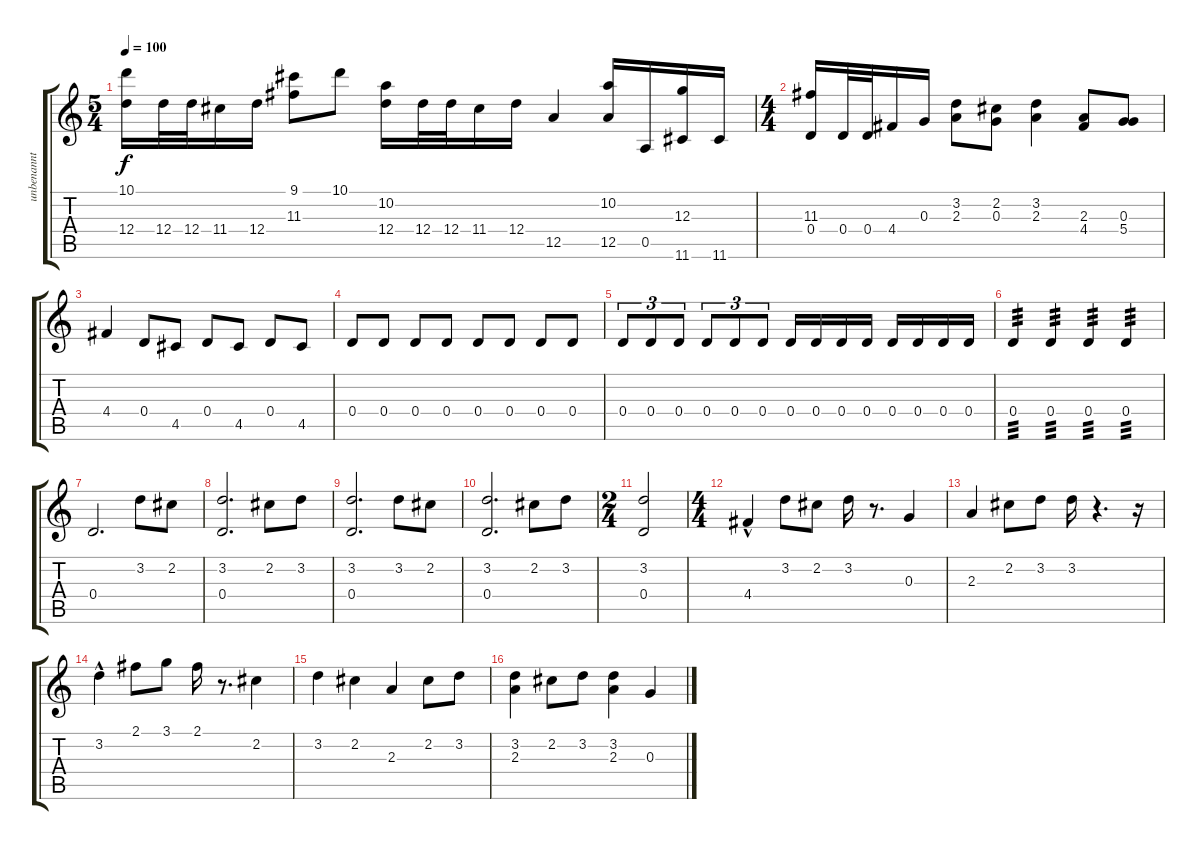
\track ("unbenannt" "unbenannt") {instrument acousticguitarnylon}
\staff {score tabs}
\tuning (E4 B3 G3 D3 A2 D2) {hide}
\ts (5 4)
\tempo 100
\clef g2
\ks c
(10.1 12.4).16{dy f} 12.4.32 12.4.32 11.4.16 12.4.16 (9.1 11.3).8 10.1.8 (10.2 12.4).16 12.4.32 12.4.32 11.4.16 12.4.16 12.5.4 (10.2 12.5).16 0.5.16 (12.3 11.6).16 11.6.16 |
\ts (4 4)
(11.3 0.4).16 0.4.32 0.4.32 4.4.16 0.3.16 (3.2 2.3).8 (2.2 0.3).8 (3.2 2.3).4 (2.3 4.4).8 (0.3 5.4).8 |
4.4.4 0.4.8 4.5.8 0.4.8 4.5.8 0.4.8 4.5.8 |
0.4.8 0.4.8 0.4.8 0.4.8 0.4.8 0.4.8 0.4.8 0.4.8 |
0.4.8{tu (3 2)} 0.4.8{tu (3 2)} 0.4.8{tu (3 2)} 0.4.8{tu (3 2)} 0.4.8{tu (3 2)} 0.4.8{tu (3 2)} 0.4.16 0.4.16 0.4.16 0.4.16 0.4.16 0.4.16 0.4.16 0.4.16 |
0.4.4{tp 3} 0.4.4{tp 3} 0.4.4{tp 3} 0.4.4{tp 3} |
0.4.2{d} 3.2.8 2.2.8 |
(3.2 0.4).2{d} 2.2.8 3.2.8 |
(3.2 0.4).2{d} 3.2.8 2.2.8 |
(3.2 0.4).2{d} 2.2.8 3.2.8 |
\ts (2 4)
(3.2 0.4).2 |
\ts (4 4)
4.4{hac}.4 3.2.8 2.2.8 3.2.16 r.8{d} 0.3.4 |
2.3.4 2.2.8 3.2.8 3.2.16 r.4{d} r.16 |
3.2{hac}.4 2.1.8 3.1.8 2.1.16 r.8{d} 2.2.4 |
3.2.4 2.2.4 2.3.4 2.2.8 3.2.8 |
(3.2 2.3).4 2.2.8 3.2.8 (3.2 2.3).4 0.3.4
